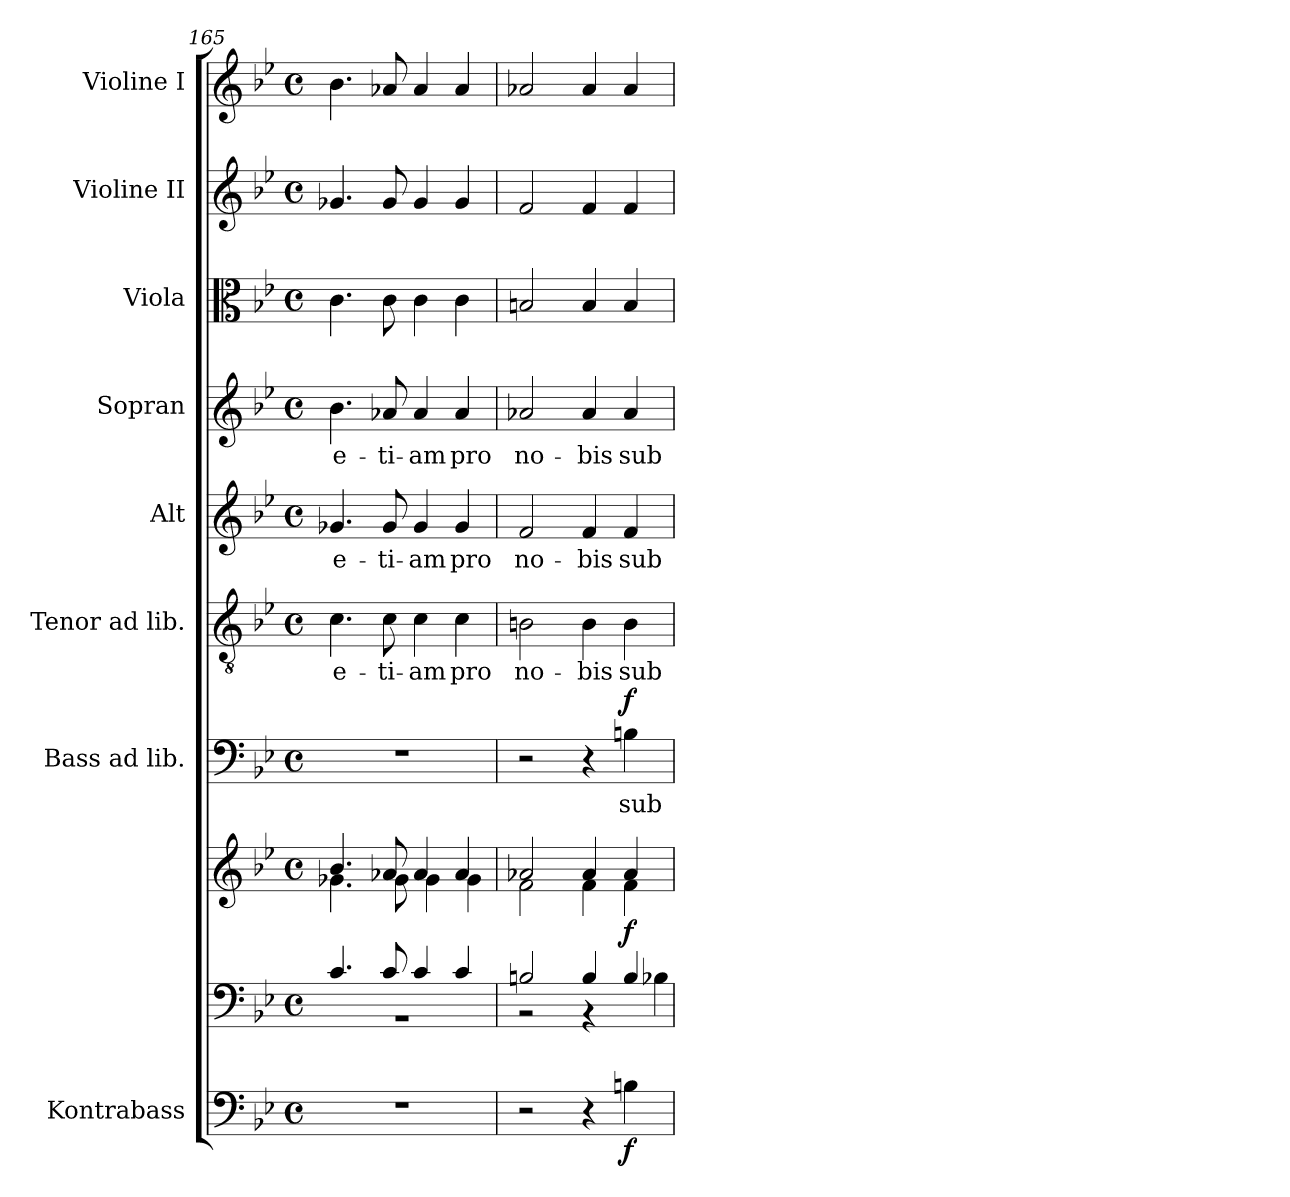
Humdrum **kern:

**kern	**dynam	**kern	**kern	**dynam	**kern	**text	**dynam	**kern	**text	**kern	**text	**kern	**text	**kern	**kern	**kern
*part9	*part9	*part8	*part8	*part8	*part7	*part7	*part7	*part6	*part6	*part5	*part5	*part4	*part4	*part3	*part2	*part1
*staff10	*staff10	*staff9	*staff8	*staff8/9	*staff7	*staff7	*staff7	*staff6	*staff6	*staff5	*staff5	*staff4	*staff4	*staff3	*staff2	*staff1
*I"Kontrabass	*	*	*	*	*I"Bass ad lib.	*	*	*I"Tenor ad lib.	*	*I"Alt	*	*I"Sopran	*	*I"Viola	*I"Violine II	*I"Violine I
*I'Kb.	*	*	*	*	*I'B.	*	*	*I'T.	*	*I'A.	*	*I'S.	*	*I'Vla.	*I'Vl. II	*I'Vl. I
*clefF4	*	*clefF4	*clefG2	*	*clefF4	*	*	*clefGv2	*	*clefG2	*	*clefG2	*	*clefC3	*clefG2	*clefG2
*ITrd7c12	*	*	*	*	*	*	*	*	*	*	*	*	*	*	*	*
*k[b-e-]	*	*k[b-e-]	*k[b-e-]	*	*k[b-e-]	*	*	*k[b-e-]	*	*k[b-e-]	*	*k[b-e-]	*	*k[b-e-]	*k[b-e-]	*k[b-e-]
*B-:	*	*B-:	*B-:	*	*B-:	*	*	*B-:	*	*B-:	*	*B-:	*	*B-:	*B-:	*B-:
*M4/4	*	*M4/4	*M4/4	*	*M4/4	*	*	*M4/4	*	*M4/4	*	*M4/4	*	*M4/4	*M4/4	*M4/4
*met(c)	*	*met(c)	*met(c)	*	*met(c)	*	*	*met(c)	*	*met(c)	*	*met(c)	*	*met(c)	*met(c)	*met(c)
=165	=165	=165	=165	=165	=165	=165	=165	=165	=165	=165	=165	=165	=165	=165	=165	=165
*	*	*^	*^	*	*	*	*	*	*	*	*	*	*	*	*	*
!	!	!	!	!	!	!	!	!	!	!	!LO:LY:b	!	!LO:LY:b	!	!LO:LY:b	!	!	!
1r	.	4.c/	1rBB	4.b-/	4.g-X\	.	1r	.	.	4.c\	e-	4.g-X/	e-	4.b-\	e-	4.c\	4.g-X/	4.b-\
!	!	!	!	!	!	!	!	!	!	!	!LO:LY:b	!	!LO:LY:b	!	!LO:LY:b	!	!	!
.	.	8c/	.	8a-X/	8g-\	.	.	.	.	8c\	-ti-	8g-/	-ti-	8a-X/	-ti-	8c\	8g-/	8a-X/
!	!	!	!	!	!	!	!	!	!	!	!LO:LY:b	!	!LO:LY:b	!	!LO:LY:b	!	!	!
.	.	4c/	.	4a-/	4g-\	.	.	.	.	4c\	-am	4g-/	-am	4a-/	-am	4c\	4g-/	4a-/
!	!	!	!	!	!	!	!	!	!	!	!LO:LY:b	!	!LO:LY:b	!	!LO:LY:b	!	!	!
.	.	4c/	.	4a-/	4g-\	.	.	.	.	4c\	pro	4g-/	pro	4a-/	pro	4c\	4g-/	4a-/
=166	=166	=166	=166	=166	=166	=166	=166	=166	=166	=166	=166	=166	=166	=166	=166	=166	=166	=166
!	!	!	!	!	!	!	!	!	!	!	!LO:LY:b	!	!LO:LY:b	!	!LO:LY:b	!	!	!
2r	.	2Bn/	2rBB	2a-X/	2f\	.	2r	.	.	2Bn\	no-	2f/	no-	2a-X/	no-	2Bn/	2f/	2a-X/
!	!	!	!	!	!	!	!	!	!	!	!LO:LY:b	!	!LO:LY:b	!	!LO:LY:b	!	!	!
4r	.	4B/	4rBB	4a-/	4f\	.	4r	.	.	4B\	-bis	4f/	-bis	4a-/	-bis	4B/	4f/	4a-/
!	!LO:DY:b	!	!	!	!	!LO:DY:b	!	!LO:LY:b	!LO:DY:a	!	!LO:LY:b	!	!LO:LY:b	!	!LO:LY:b	!	!	!
4BBn\	f	4B/	4B-X\	4a-/	4f\	f	4Bn\	sub	f	4B\	sub	4f/	sub	4a-/	sub	4B/	4f/	4a-/
*	*	*v	*v	*	*	*	*	*	*	*	*	*	*	*	*	*	*	*
*	*	*	*v	*v	*	*	*	*	*	*	*	*	*	*	*	*	*
=	=	=	=	=	=	=	=	=	=	=	=	=	=	=	=	=
*-	*-	*-	*-	*-	*-	*-	*-	*-	*-	*-	*-	*-	*-	*-	*-	*-
